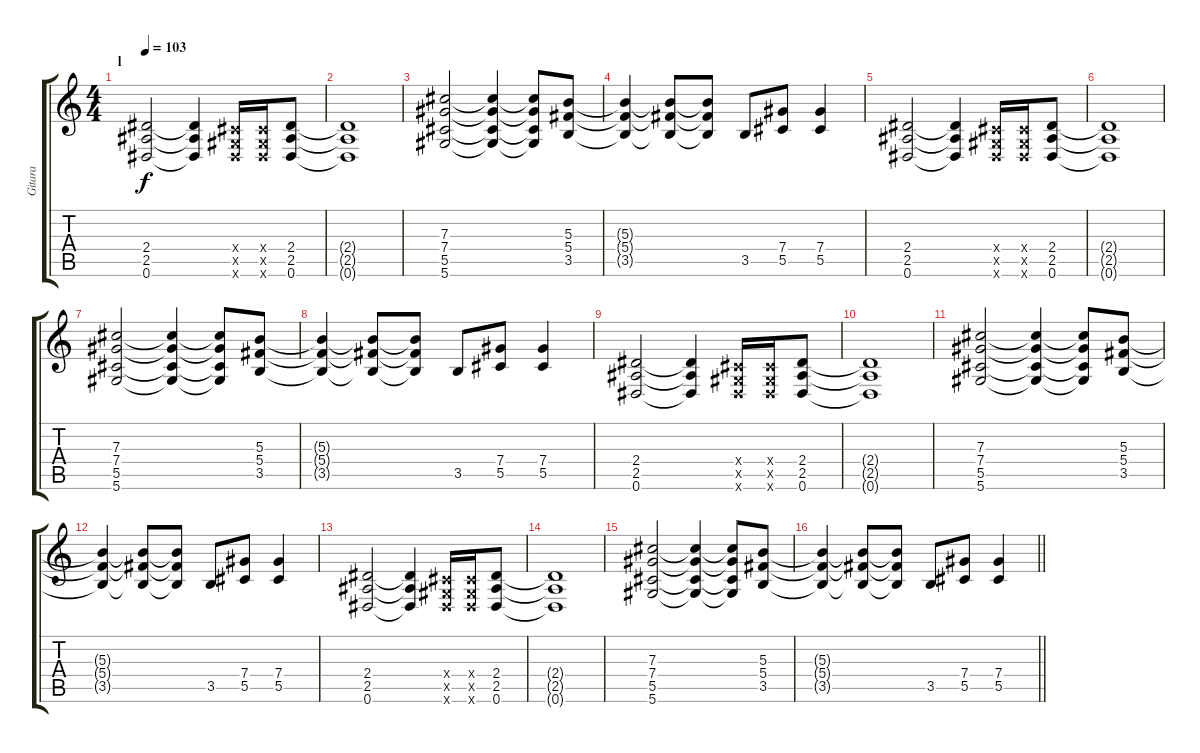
\track ("Gitara" "Gitara") {instrument electricguitarclean}
\staff {score tabs}
\tuning (Eb4 Bb3 Gb3 Db3 Ab2 Eb2) {hide}
\ts (4 4)
\section ("" "l")
\tempo 103
\clef g2
\ks c
(2.4 2.5 0.6).2{dy f} (2.4{t} 2.5{t} 0.6{t}).4 (0.4{x} 0.5{x} 0.6{x}).16 (0.4{x} 0.5{x} 0.6{x}).16 (2.4 2.5 0.6).8 |
(2.4{t} 2.5{t} 0.6{t}).1 |
(7.3 7.4 5.5 5.6).2 (7.3{t} 7.4{t} 5.5{t} 5.6{t}).4 (7.3{t} 7.4{t} 5.5{t} 5.6{t}).8 (5.3 5.4 3.5).8 |
(5.3{t} 5.4{t} 3.5{t}).4 (5.3{t} 5.4{t} 3.5{t}).8 (5.3{t} 5.4{t} 3.5{t}).8 3.5.8 (7.4 5.5).8 (7.4 5.5).4 |
(2.4 2.5 0.6).2 (2.4{t} 2.5{t} 0.6{t}).4 (0.4{x} 0.5{x} 0.6{x}).16 (0.4{x} 0.5{x} 0.6{x}).16 (2.4 2.5 0.6).8 |
(2.4{t} 2.5{t} 0.6{t}).1 |
(7.3 7.4 5.5 5.6).2 (7.3{t} 7.4{t} 5.5{t} 5.6{t}).4 (7.3{t} 7.4{t} 5.5{t} 5.6{t}).8 (5.3 5.4 3.5).8 |
(5.3{t} 5.4{t} 3.5{t}).4 (5.3{t} 5.4{t} 3.5{t}).8 (5.3{t} 5.4{t} 3.5{t}).8 3.5.8 (7.4 5.5).8 (7.4 5.5).4 |
(2.4 2.5 0.6).2 (2.4{t} 2.5{t} 0.6{t}).4 (0.4{x} 0.5{x} 0.6{x}).16 (0.4{x} 0.5{x} 0.6{x}).16 (2.4 2.5 0.6).8 |
(2.4{t} 2.5{t} 0.6{t}).1 |
(7.3 7.4 5.5 5.6).2 (7.3{t} 7.4{t} 5.5{t} 5.6{t}).4 (7.3{t} 7.4{t} 5.5{t} 5.6{t}).8 (5.3 5.4 3.5).8 |
(5.3{t} 5.4{t} 3.5{t}).4 (5.3{t} 5.4{t} 3.5{t}).8 (5.3{t} 5.4{t} 3.5{t}).8 3.5.8 (7.4 5.5).8 (7.4 5.5).4 |
(2.4 2.5 0.6).2 (2.4{t} 2.5{t} 0.6{t}).4 (0.4{x} 0.5{x} 0.6{x}).16 (0.4{x} 0.5{x} 0.6{x}).16 (2.4 2.5 0.6).8 |
(2.4{t} 2.5{t} 0.6{t}).1 |
(7.3 7.4 5.5 5.6).2 (7.3{t} 7.4{t} 5.5{t} 5.6{t}).4 (7.3{t} 7.4{t} 5.5{t} 5.6{t}).8 (5.3 5.4 3.5).8 |
\barLineRight lightlight
(5.3{t} 5.4{t} 3.5{t}).4 (5.3{t} 5.4{t} 3.5{t}).8 (5.3{t} 5.4{t} 3.5{t}).8 3.5.8 (7.4 5.5).8 (7.4 5.5).4
